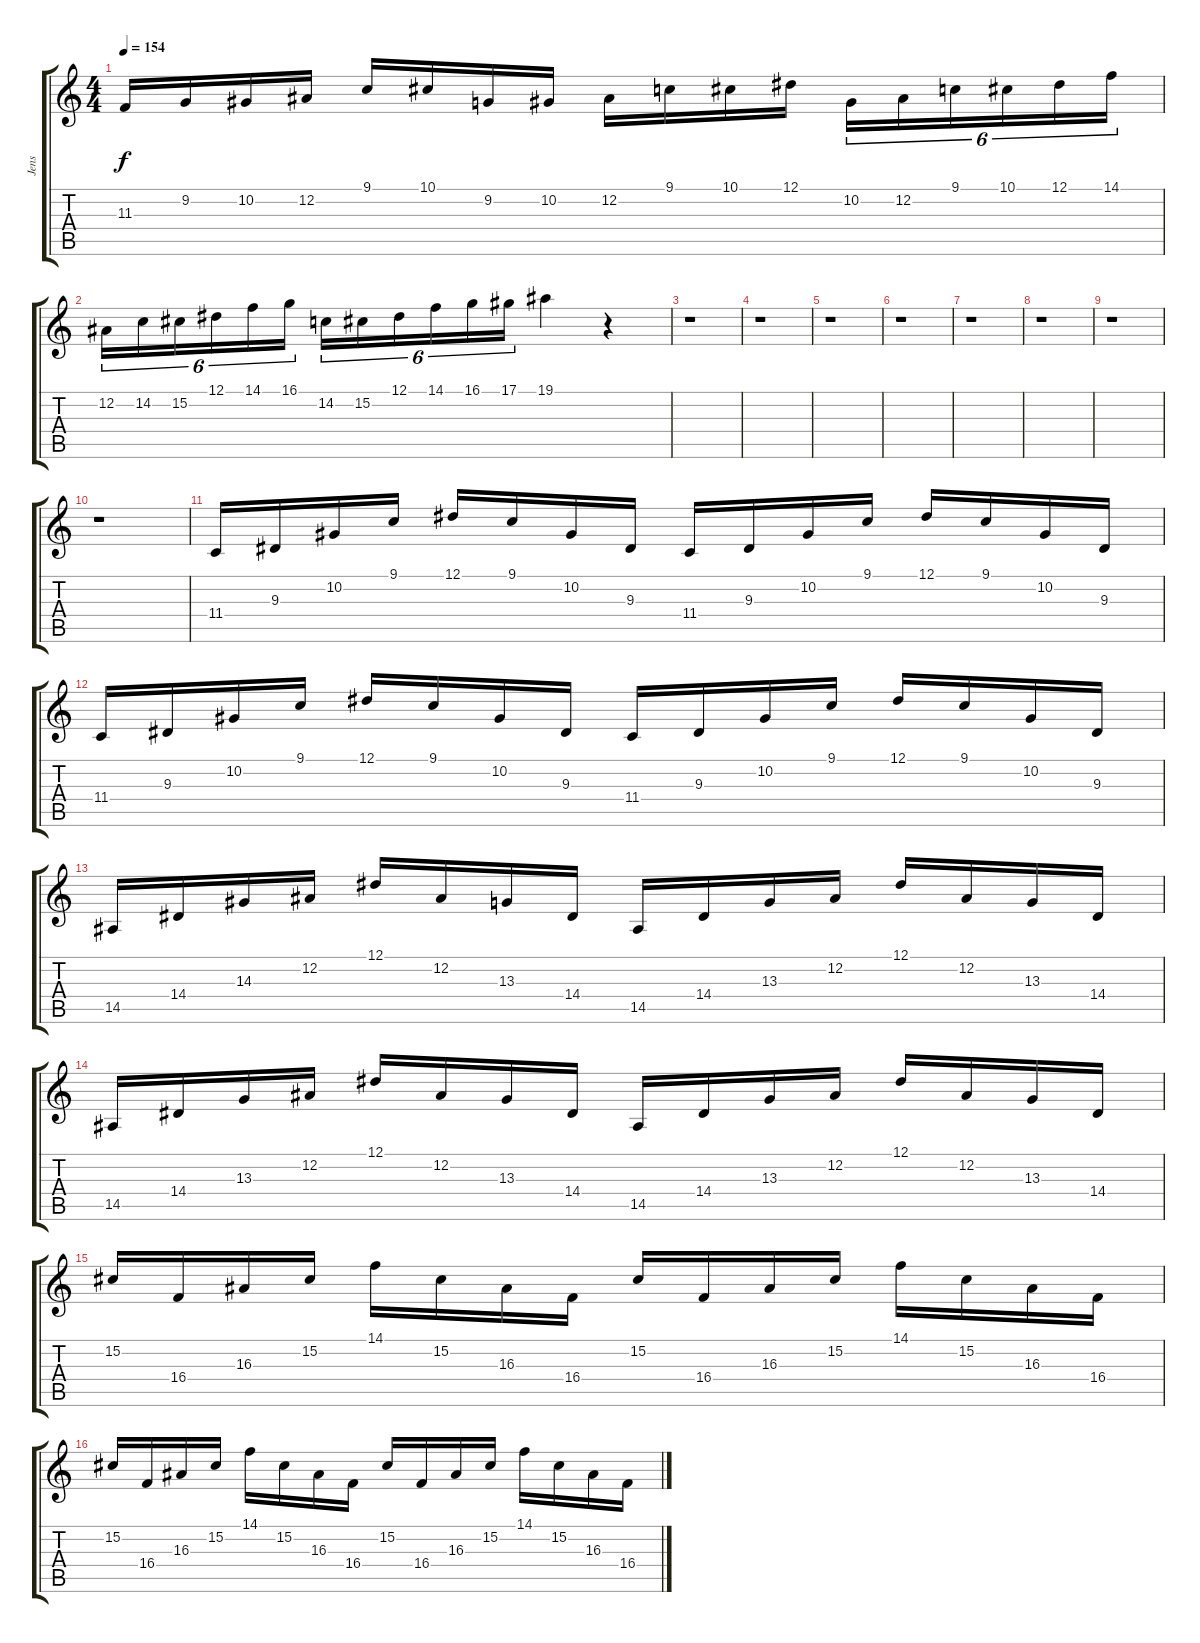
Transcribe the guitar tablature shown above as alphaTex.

\track ("Jens" "Jens") {instrument fx4atmosphere}
\staff {score tabs}
\tuning (Eb4 Bb3 Gb3 Db3 Ab2 Eb2) {hide}
\ts (4 4)
\tempo 154
\clef g2
\ks c
11.3.16{dy f} 9.2.16 10.2.16 12.2.16 9.1.16 10.1.16 9.2.16 10.2.16 12.2.16 9.1.16 10.1.16 12.1.16 10.2.16{tu (6 4)} 12.2.16{tu (6 4)} 9.1.16{tu (6 4)} 10.1.16{tu (6 4)} 12.1.16{tu (6 4)} 14.1.16{tu (6 4)} |
12.2.16{tu (6 4)} 14.2.16{tu (6 4)} 15.2.16{tu (6 4)} 12.1.16{tu (6 4)} 14.1.16{tu (6 4)} 16.1.16{tu (6 4)} 14.2.16{tu (6 4)} 15.2.16{tu (6 4)} 12.1.16{tu (6 4)} 14.1.16{tu (6 4)} 16.1.16{tu (6 4)} 17.1.16{tu (6 4)} 19.1.4 r.4 |
r.1 |
r.1 |
r.1 |
r.1 |
r.1 |
r.1 |
r.1 |
r.1 |
11.4.16 9.3.16 10.2.16 9.1.16 12.1.16 9.1.16 10.2.16 9.3.16 11.4.16 9.3.16 10.2.16 9.1.16 12.1.16 9.1.16 10.2.16 9.3.16 |
11.4.16 9.3.16 10.2.16 9.1.16 12.1.16 9.1.16 10.2.16 9.3.16 11.4.16 9.3.16 10.2.16 9.1.16 12.1.16 9.1.16 10.2.16 9.3.16 |
14.5.16 14.4.16 14.3.16 12.2.16 12.1.16 12.2.16 13.3.16 14.4.16 14.5.16 14.4.16 13.3.16 12.2.16 12.1.16 12.2.16 13.3.16 14.4.16 |
14.5.16 14.4.16 13.3.16 12.2.16 12.1.16 12.2.16 13.3.16 14.4.16 14.5.16 14.4.16 13.3.16 12.2.16 12.1.16 12.2.16 13.3.16 14.4.16 |
15.2.16 16.4.16 16.3.16 15.2.16 14.1.16 15.2.16 16.3.16 16.4.16 15.2.16 16.4.16 16.3.16 15.2.16 14.1.16 15.2.16 16.3.16 16.4.16 |
15.2.16 16.4.16 16.3.16 15.2.16 14.1.16 15.2.16 16.3.16 16.4.16 15.2.16 16.4.16 16.3.16 15.2.16 14.1.16 15.2.16 16.3.16 16.4.16
